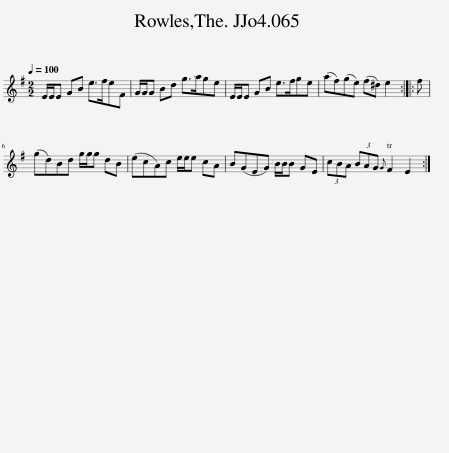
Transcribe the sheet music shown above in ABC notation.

X:1
L:1/8
Q:1/4=100
M:2/2
I:linebreak $
K:Emin
V:1 treble
V:1
 E/E/E GB e>feF | G/G/G Bd g>age | E/E/E GB e>fge | (af)(ge) (f^d) e2 :: f |$ %5
 (gd)Bd g/g/g dB | (ecA)c e/e/e cA | B(GEG) B/B/B GE | (3cBA (3BAG{G} F2 E2 :| %9
